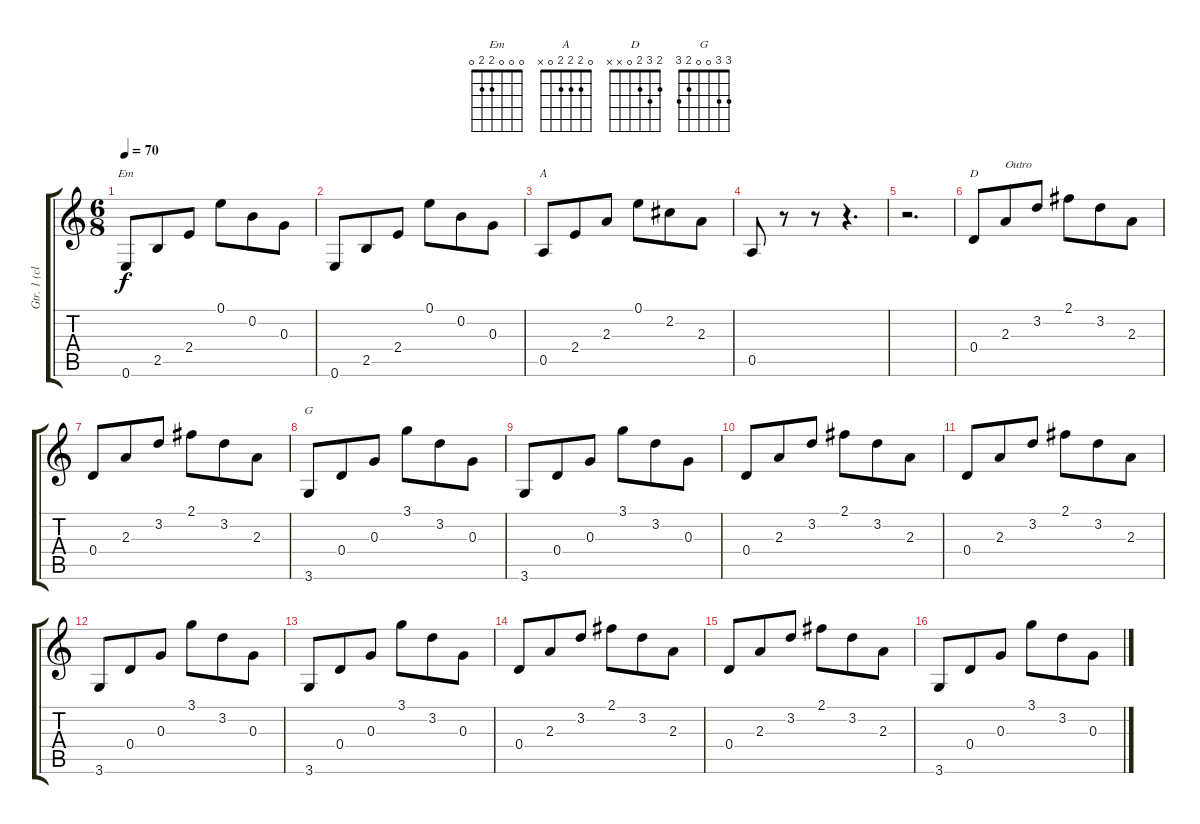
\track ("Gtr. 1 (clean elec.)" "Gtr. 1 (cl") {instrument electricguitarclean}
\staff {score tabs}
\tuning (E4 B3 G3 D3 A2 E2) {hide}
\chord ("Em" 0 0 0 2 2 0)
\chord ("A" 0 2 2 2 0 x)
\chord ("D" 2 3 2 0 x x)
\chord ("G" 3 3 0 0 2 3)
\ts (6 8)
\tempo 70
\clef g2
\ks c
0.6.8{ch "Em" dy f} 2.5.8 2.4.8 0.1.8 0.2.8 0.3.8 |
0.6.8 2.5.8 2.4.8 0.1.8 0.2.8 0.3.8 |
0.5.8{ch "A"} 2.4.8 2.3.8 0.1.8 2.2.8 2.3.8 |
0.5.8 r.8 r.8 r.4{d} |
r.2{d} |
0.4.8{ch "D"} 2.3.8{txt "Outro"} 3.2.8 2.1.8 3.2.8 2.3.8 |
0.4.8 2.3.8 3.2.8 2.1.8 3.2.8 2.3.8 |
3.6.8{ch "G"} 0.4.8 0.3.8 3.1.8 3.2.8 0.3.8 |
3.6.8 0.4.8 0.3.8 3.1.8 3.2.8 0.3.8 |
0.4.8 2.3.8 3.2.8 2.1.8 3.2.8 2.3.8 |
0.4.8 2.3.8 3.2.8 2.1.8 3.2.8 2.3.8 |
3.6.8 0.4.8 0.3.8 3.1.8 3.2.8 0.3.8 |
3.6.8 0.4.8 0.3.8 3.1.8 3.2.8 0.3.8 |
0.4.8 2.3.8 3.2.8 2.1.8 3.2.8 2.3.8 |
0.4.8 2.3.8 3.2.8 2.1.8 3.2.8 2.3.8 |
3.6.8 0.4.8 0.3.8 3.1.8 3.2.8 0.3.8
